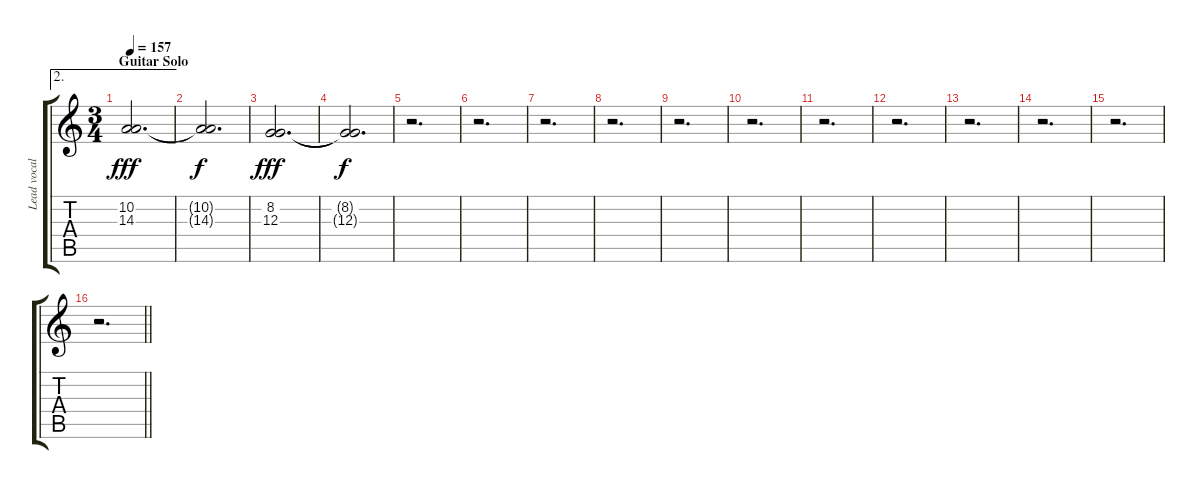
\track ("Lead vocal" "Lead vocal") {mute instrument violin}
\staff {score tabs}
\tuning (E4 B3 G3 D3 A2 E2) {hide}
\ae 2
\ts (3 4)
\section ("" "Guitar Solo")
\tempo 157
\clef g2
\ks c
(10.2 14.3).2{d dy fff} |
(10.2{t} 14.3{t}).2{d dy f} |
(8.2 12.3).2{d dy fff volume 12} |
(8.2{t} 12.3{t}).2{d dy f} |
r.2{d} |
r.2{d} |
r.2{d} |
r.2{d} |
r.2{d} |
r.2{d} |
r.2{d} |
r.2{d} |
r.2{d} |
r.2{d} |
r.2{d} |
\barLineRight lightlight
r.2{d}
